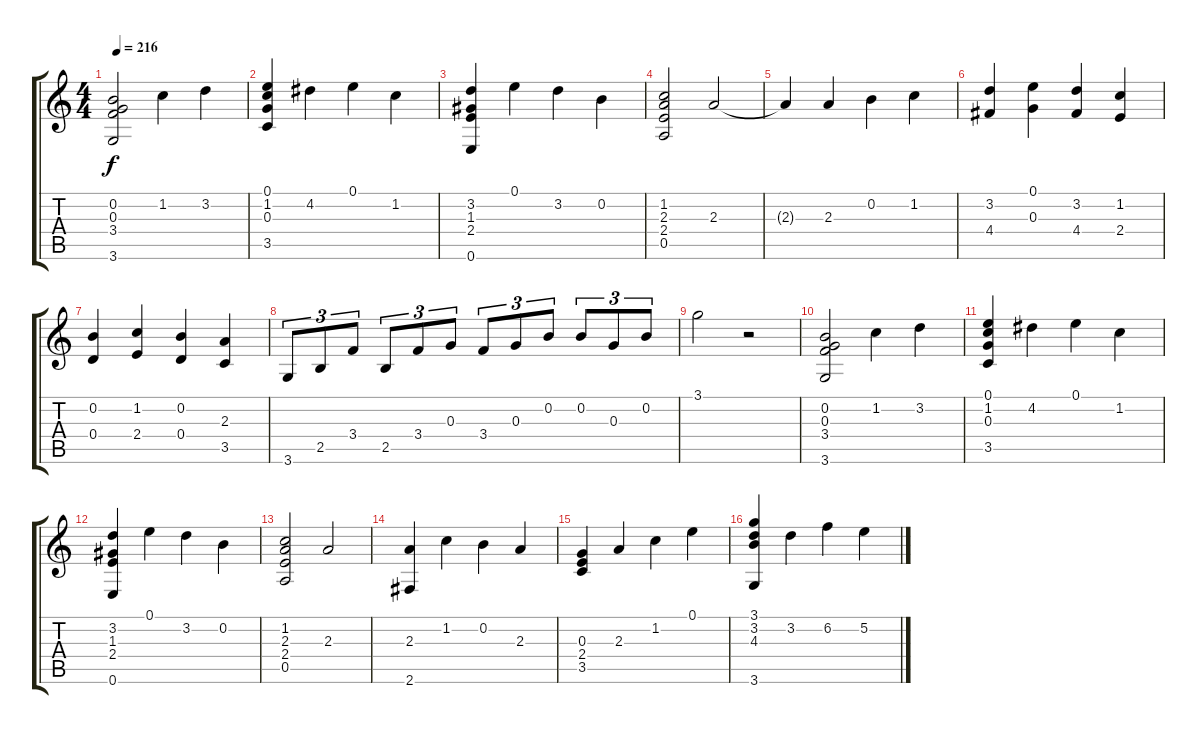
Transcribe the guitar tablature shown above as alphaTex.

\track "" {instrument acousticguitarsteel}
\staff {score tabs}
\tuning (E4 B3 G3 D3 A2 E2) {hide}
\ts (4 4)
\tempo 216
\clef g2
\ks c
(0.2 0.3 3.4 3.6).2{dy f instrument acousticguitarsteel} 1.2.4 3.2.4 |
(0.1 1.2 0.3 3.5).4 4.2.4 0.1.4 1.2.4 |
(3.2 1.3 2.4 0.6).4 0.1.4 3.2.4 0.2.4 |
(1.2 2.3 2.4 0.5).2 2.3.2 |
2.3{t}.4 2.3.4 0.2.4 1.2.4 |
(3.2 4.4).4 (0.1 0.3).4 (3.2 4.4).4 (1.2 2.4).4 |
(0.2 0.4).4 (1.2 2.4).4 (0.2 0.4).4 (2.3 3.5).4 |
3.6.8{tu (3 2)} 2.5.8{tu (3 2)} 3.4.8{tu (3 2)} 2.5.8{tu (3 2)} 3.4.8{tu (3 2)} 0.3.8{tu (3 2)} 3.4.8{tu (3 2)} 0.3.8{tu (3 2)} 0.2.8{tu (3 2)} 0.2.8{tu (3 2)} 0.3.8{tu (3 2)} 0.2.8{tu (3 2)} |
3.1.2 r.2 |
(0.2 0.3 3.4 3.6).2 1.2.4 3.2.4 |
(0.1 1.2 0.3 3.5).4 4.2.4 0.1.4 1.2.4 |
(3.2 1.3 2.4 0.6).4 0.1.4 3.2.4 0.2.4 |
(1.2 2.3 2.4 0.5).2 2.3.2 |
(2.3 2.6).4 1.2.4 0.2.4 2.3.4 |
(0.3 2.4 3.5).4 2.3.4 1.2.4 0.1.4 |
(3.1 3.2 4.3 3.6).4 3.2.4 6.2.4 5.2.4
